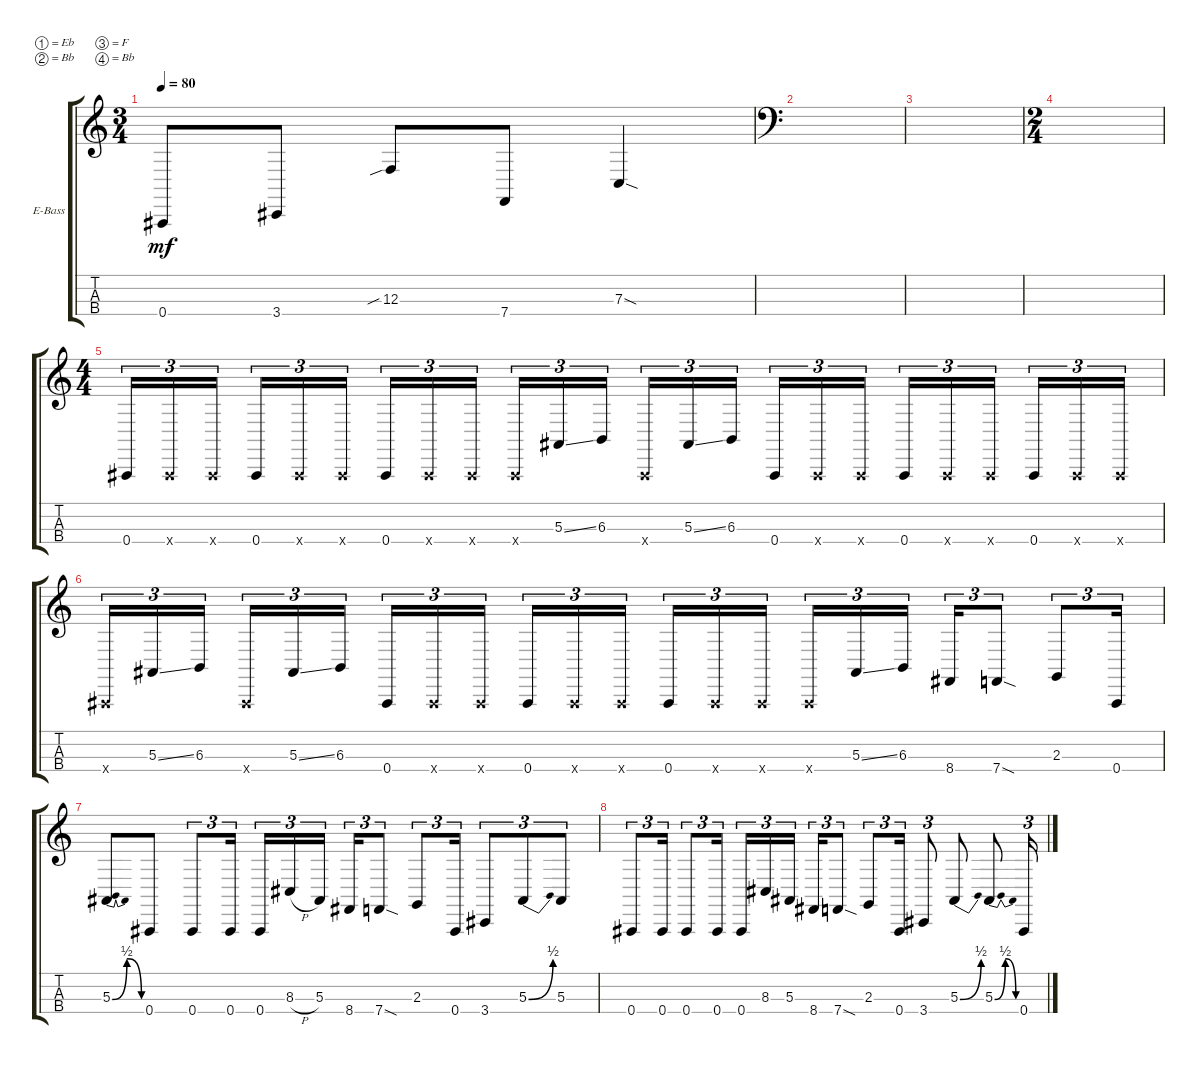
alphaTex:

\bracketExtendMode groupsimilarinstruments
\firstSystemTrackNameOrientation horizontal
\otherSystemsTrackNameOrientation horizontal
\track ("Electric Bass" "E-Bass") {instrument electricbassfinger}
\staff {score tabs}
\tuning (Eb2 Bb1 F1 Bb0)
\ts (3 4)
\tempo 80
\clef g2
\ks c
0.4.8{dy mf} 3.4.8 12.3{sib}.8 7.4.8 7.3{sod}.4 |
\clef f4
|
|
\ts (2 4)
|
\ts (4 4)
\clef g2
0.4.16{tu (3 2)} 0.4{x}.16{tu (3 2)} 0.4{x}.16{tu (3 2)} 0.4.16{tu (3 2)} 0.4{x}.16{tu (3 2)} 0.4{x}.16{tu (3 2)} 0.4.16{tu (3 2)} 0.4{x}.16{tu (3 2)} 0.4{x}.16{tu (3 2)} 0.4{x}.16{tu (3 2)} 5.3{ss}.16{tu (3 2)} 6.3.16{tu (3 2)} 0.4{x}.16{tu (3 2)} 5.3{ss}.16{tu (3 2)} 6.3.16{tu (3 2)} 0.4.16{tu (3 2)} 0.4{x}.16{tu (3 2)} 0.4{x}.16{tu (3 2)} 0.4.16{tu (3 2)} 0.4{x}.16{tu (3 2)} 0.4{x}.16{tu (3 2)} 0.4.16{tu (3 2)} 0.4{x}.16{tu (3 2)} 0.4{x}.16{tu (3 2)} |
0.4{x}.16{tu (3 2)} 5.3{ss}.16{tu (3 2)} 6.3.16{tu (3 2)} 0.4{x}.16{tu (3 2)} 5.3{ss}.16{tu (3 2)} 6.3.16{tu (3 2)} 0.4.16{tu (3 2)} 0.4{x}.16{tu (3 2)} 0.4{x}.16{tu (3 2)} 0.4.16{tu (3 2)} 0.4{x}.16{tu (3 2)} 0.4{x}.16{tu (3 2)} 0.4.16{tu (3 2)} 0.4{x}.16{tu (3 2)} 0.4{x}.16{tu (3 2)} 0.4{x}.16{tu (3 2)} 5.3{ss}.16{tu (3 2)} 6.3.16{tu (3 2)} 8.4.16{tu (3 2)} 7.4{sod}.8{tu (3 2)} 2.3.8{tu (3 2)} 0.4.16{tu (3 2)} |
5.3{be (bendrelease 16.2 0 24 2 33.6 2 41.4 0)}.8 0.4.8 0.4.8{tu (3 2)} 0.4.16{tu (3 2)} 0.4.16{tu (3 2)} 8.3{h}.16{tu (3 2)} 5.3.16{tu (3 2)} 8.4.16{tu (3 2)} 7.4{sod}.8{tu (3 2)} 2.3.8{tu (3 2)} 0.4.16{tu (3 2)} 3.4.8{tu (3 2)} 5.3{be (bend 29.4 0 59.4 2)}.8{tu (3 2)} 5.3.8{tu (3 2)} |
0.4.8{tu (3 2)} 0.4.16{tu (3 2)} 0.4.8{tu (3 2)} 0.4.16{tu (3 2)} 0.4.16{tu (3 2)} 8.3.16{tu (3 2)} 5.3.16{tu (3 2)} 8.4.16{tu (3 2)} 7.4{sod}.8{tu (3 2)} 2.3.8{tu (3 2)} 0.4.16{tu (3 2)} 3.4.8{tu (3 2)} 5.3{be (bend 29.4 0 59.4 2)}.8 5.3{be (bendrelease 16.2 0 24 2 33.6 2 41.4 0)}.8 0.4.16{tu (3 2)}
